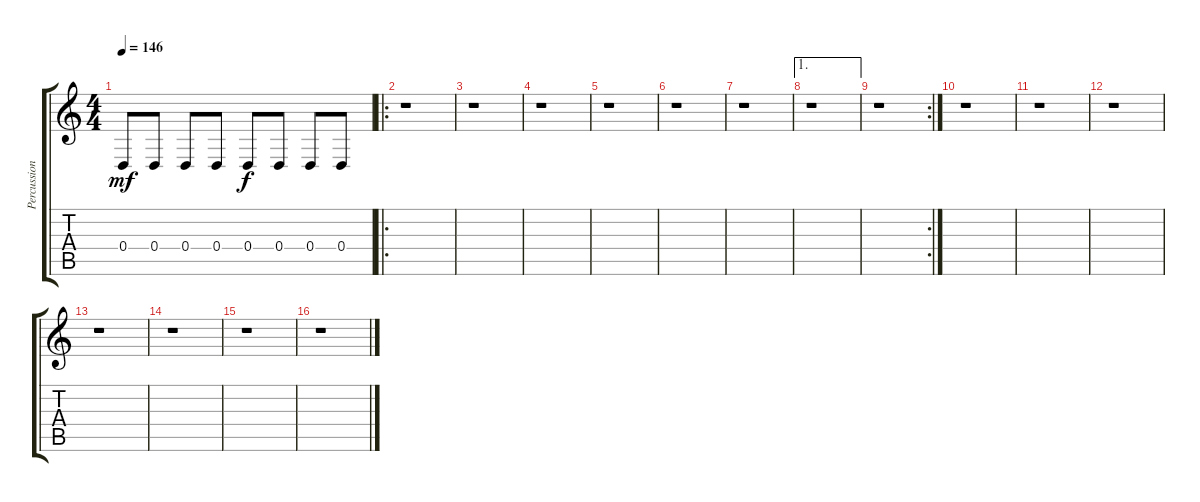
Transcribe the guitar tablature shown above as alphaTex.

\track ("Percussion 1" "Percussion") {instrument melodictom}
\staff {score tabs}
\tuning (E4 B3 G3 D3 A2 E2) {hide}
\ts (4 4)
\tempo 146
\clef g2
\ks c
0.4.8{dy mf} 0.4.8 0.4.8 0.4.8 0.4.8{dy f} 0.4.8 0.4.8 0.4.8 |
\ro
r.1 |
r.1 |
r.1 |
r.1 |
r.1 |
r.1 |
\ae 1
r.1 |
\rc 2
r.1 |
r.1 |
r.1 |
r.1 |
r.1 |
r.1 |
r.1 |
r.1
